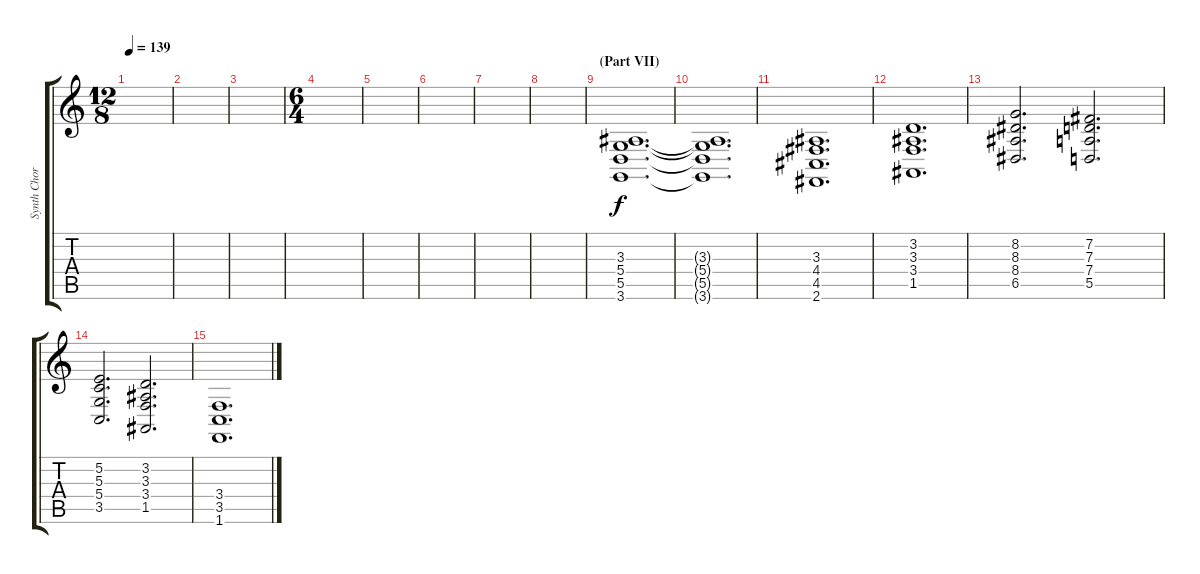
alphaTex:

\track ("Synth Chords (Rick Wright)" "Synth Chor") {instrument stringensemble1}
\staff {score tabs}
\tuning (E4 B3 G3 D3 A2 E2) {hide}
\ts (12 8)
\tempo 139
\clef g2
\ks c
|
|
|
\ts (6 4)
|
|
|
|
|
\section ("" "(Part VII)")
(3.3 5.4 5.5 3.6).1{d} |
(3.3{t} 5.4{t} 5.5{t} 3.6{t}).1{d} |
(3.3 4.4 4.5 2.6).1{d} |
(3.2 3.3 3.4 1.5).1{d} |
(8.2 8.3 8.4 6.5).2{d} (7.2 7.3 7.4 5.5).2{d} |
(5.2 5.3 5.4 3.5).2{d} (3.2 3.3 3.4 1.5).2{d} |
(3.4 3.5 1.6).1{d}
